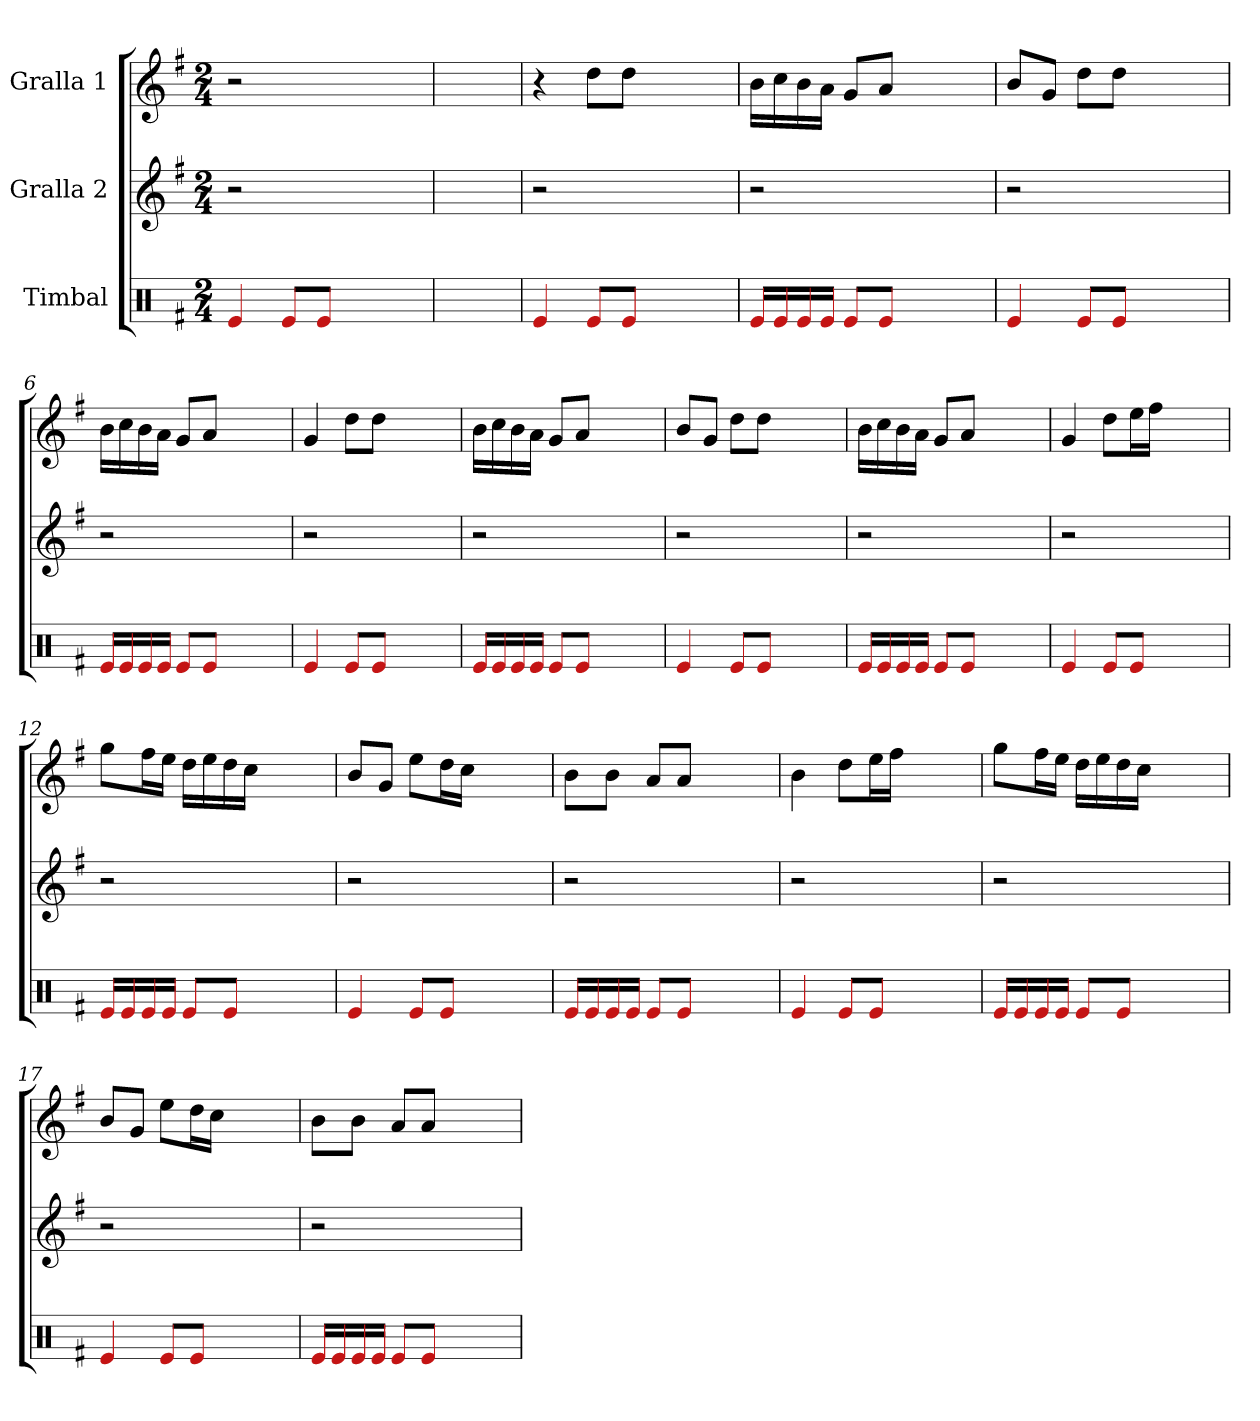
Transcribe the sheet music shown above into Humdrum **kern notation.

**kern	**kern	**kern
*part3	*part2	*part1
*staff3	*staff2	*staff1
*I"Timbal	*I"Gralla 2	*I"Gralla 1
*clefX	*clefG2	*clefG2
*k[f#]	*k[f#]	*k[f#]
*M2/4	*M2/4	*M2/4
=1	=1	=1
4e/	2r	2r
8e/L	.	.
8e/J	.	.
2ryy	2ryy	2ryy
=2	=2	=2
2ryy	2ryy	2ryy
=3	=3	=3
4e/	2r	4r
8e/L	.	8dd\L
8e/J	.	8dd\J
2ryy	2ryy	2ryy
=4	=4	=4
16e/LL	2r	16b\LL
16e/	.	16cc\
16e/	.	16b\
16e/JJ	.	16a\JJ
8e/L	.	8g/L
8e/J	.	8a/J
2ryy	2ryy	2ryy
=5	=5	=5
4e/	2r	8b/L
.	.	8g/J
8e/L	.	8dd\L
8e/J	.	8dd\J
2ryy	2ryy	2ryy
=6	=6	=6
16e/LL	2r	16b\LL
16e/	.	16cc\
16e/	.	16b\
16e/JJ	.	16a\JJ
8e/L	.	8g/L
8e/J	.	8a/J
2ryy	2ryy	2ryy
=7	=7	=7
4e/	2r	4g/
8e/L	.	8dd\L
8e/J	.	8dd\J
2ryy	2ryy	2ryy
!!LO:LB:g=z
=8	=8	=8
16e/LL	2r	16b\LL
16e/	.	16cc\
16e/	.	16b\
16e/JJ	.	16a\JJ
8e/L	.	8g/L
8e/J	.	8a/J
2ryy	2ryy	2ryy
=9	=9	=9
4e/	2r	8b/L
.	.	8g/J
8e/L	.	8dd\L
8e/J	.	8dd\J
2ryy	2ryy	2ryy
=10	=10	=10
16e/LL	2r	16b\LL
16e/	.	16cc\
16e/	.	16b\
16e/JJ	.	16a\JJ
8e/L	.	8g/L
8e/J	.	8a/J
2ryy	2ryy	2ryy
=11	=11	=11
4e/	2r	4g/
8e/L	.	8dd\L
8e/J	.	16ee\L
.	.	16ff#\JJ
2ryy	2ryy	2ryy
=12	=12	=12
16e/LL	2r	8gg\L
16e/	.	.
16e/	.	16ff#\L
16e/JJ	.	16ee\JJ
8e/L	.	16dd\LL
.	.	16ee\
8e/J	.	16dd\
.	.	16cc\JJ
2ryy	2ryy	2ryy
=13	=13	=13
4e/	2r	8b/L
.	.	8g/J
8e/L	.	8ee\L
8e/J	.	16dd\L
.	.	16cc\JJ
2ryy	2ryy	2ryy
!!LO:LB:g=z
=14	=14	=14
16e/LL	2r	8b\L
16e/	.	.
16e/	.	8b\J
16e/JJ	.	.
8e/L	.	8a/L
8e/J	.	8a/J
2ryy	2ryy	2ryy
=15	=15	=15
4e/	2r	4b\
8e/L	.	8dd\L
8e/J	.	16ee\L
.	.	16ff#\JJ
2ryy	2ryy	2ryy
=16	=16	=16
16e/LL	2r	8gg\L
16e/	.	.
16e/	.	16ff#\L
16e/JJ	.	16ee\JJ
8e/L	.	16dd\LL
.	.	16ee\
8e/J	.	16dd\
.	.	16cc\JJ
2ryy	2ryy	2ryy
=17	=17	=17
4e/	2r	8b/L
.	.	8g/J
8e/L	.	8ee\L
8e/J	.	16dd\L
.	.	16cc\JJ
2ryy	2ryy	2ryy
=18	=18	=18
16e/LL	2r	8b\L
16e/	.	.
16e/	.	8b\J
16e/JJ	.	.
8e/L	.	8a/L
8e/J	.	8a/J
2ryy	2ryy	2ryy
=	=	=
*-	*-	*-
